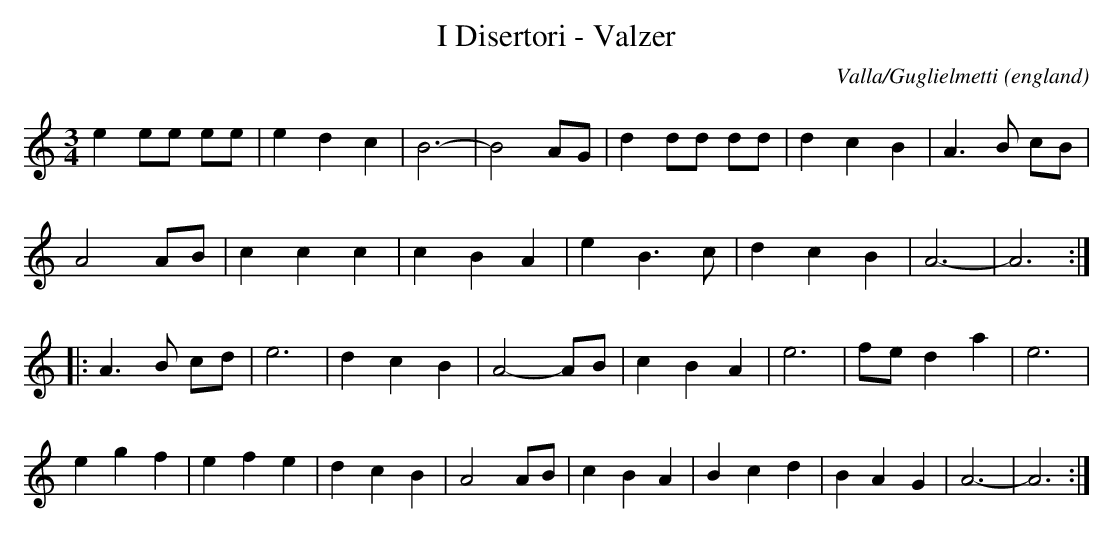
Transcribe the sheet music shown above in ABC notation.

X:1
T:I Disertori - Valzer
O:england
C:Valla/Guglielmetti
M:3/4
L:1/4
K:C
e e/e/ e/e/|edc|B3-|B2A/G/|d d/d/ d/d/|dcB|A>B c/B/|
A2A/B/|ccc|cBA|eB>c|dcB|A3-|A3:|
|:A>B c/d/|e3|dcB|A2-A/B/|cBA|e3|f/e/da|e3|
egf|efe|dcB|A2 A/B/|cBA|Bcd|BAG|A3-|A3:|
